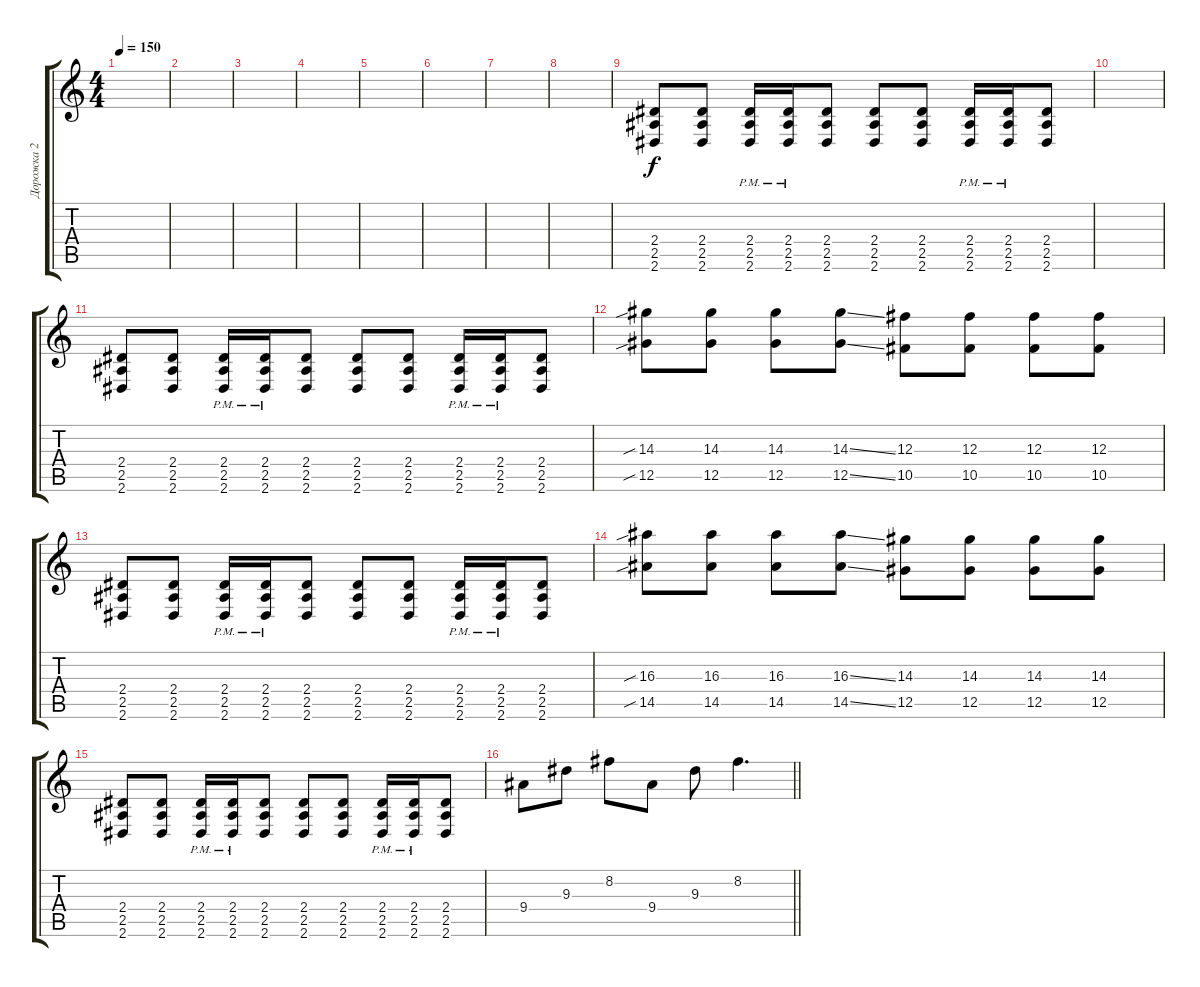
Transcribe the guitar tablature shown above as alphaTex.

\track ("Дорожка 2" "Дорожка 2") {instrument overdrivenguitar}
\staff {score tabs}
\tuning (Eb4 Bb3 Gb3 Db3 Ab2 Db2) {hide}
\ts (4 4)
\tempo 150
\clef g2
\ks c
|
|
|
|
|
|
|
|
(2.4 2.5 2.6).8 (2.4 2.5 2.6).8 (2.4{pm} 2.5{pm} 2.6{pm}).16 (2.4{pm} 2.5{pm} 2.6{pm}).16 (2.4 2.5 2.6).8 (2.4 2.5 2.6).8 (2.4 2.5 2.6).8 (2.4{pm} 2.5{pm} 2.6{pm}).16 (2.4{pm} 2.5{pm} 2.6{pm}).16 (2.4 2.5 2.6).8 |
|
(2.4 2.5 2.6).8 (2.4 2.5 2.6).8 (2.4{pm} 2.5{pm} 2.6{pm}).16 (2.4{pm} 2.5{pm} 2.6{pm}).16 (2.4 2.5 2.6).8 (2.4 2.5 2.6).8 (2.4 2.5 2.6).8 (2.4{pm} 2.5{pm} 2.6{pm}).16 (2.4{pm} 2.5{pm} 2.6{pm}).16 (2.4 2.5 2.6).8 |
(14.3{sib} 12.5{sib}).8 (14.3 12.5).8 (14.3 12.5).8 (14.3{ss} 12.5{ss}).8 (12.3 10.5).8 (12.3 10.5).8 (12.3 10.5).8 (12.3 10.5).8 |
(2.4 2.5 2.6).8 (2.4 2.5 2.6).8 (2.4{pm} 2.5{pm} 2.6{pm}).16 (2.4{pm} 2.5{pm} 2.6{pm}).16 (2.4 2.5 2.6).8 (2.4 2.5 2.6).8 (2.4 2.5 2.6).8 (2.4{pm} 2.5{pm} 2.6{pm}).16 (2.4{pm} 2.5{pm} 2.6{pm}).16 (2.4 2.5 2.6).8 |
(16.3{sib} 14.5{sib}).8 (16.3 14.5).8 (16.3 14.5).8 (16.3{ss} 14.5{ss}).8 (14.3 12.5).8 (14.3 12.5).8 (14.3 12.5).8 (14.3 12.5).8 |
(2.4 2.5 2.6).8 (2.4 2.5 2.6).8 (2.4{pm} 2.5{pm} 2.6{pm}).16 (2.4{pm} 2.5{pm} 2.6{pm}).16 (2.4 2.5 2.6).8 (2.4 2.5 2.6).8 (2.4 2.5 2.6).8 (2.4{pm} 2.5{pm} 2.6{pm}).16 (2.4{pm} 2.5{pm} 2.6{pm}).16 (2.4 2.5 2.6).8 |
\barLineRight lightlight
9.4.8 9.3.8 8.2.8 9.4.8 9.3.8 8.2.4{d}
